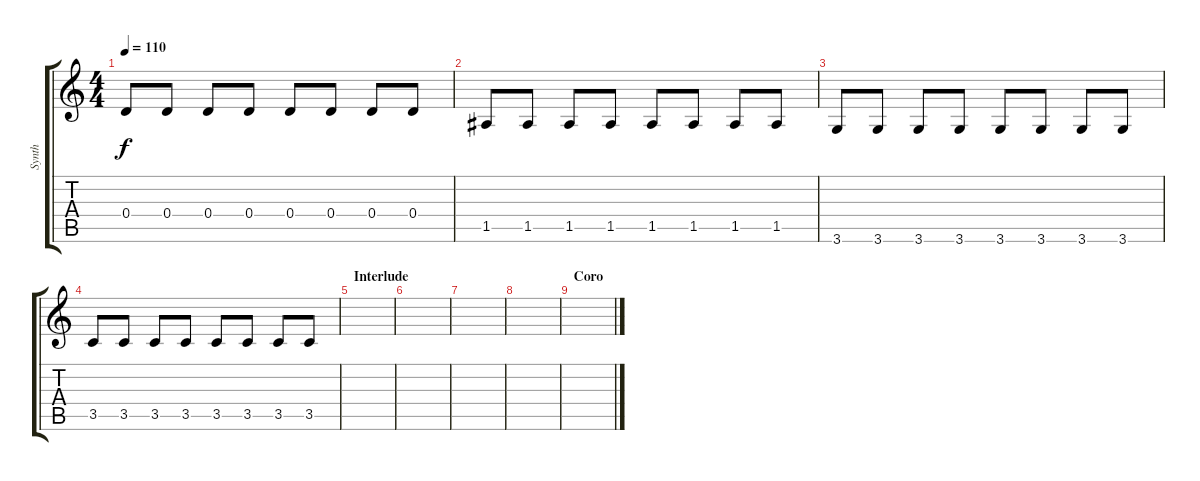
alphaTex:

\track ("Synth" "Synth") {instrument synthbass1}
\staff {score tabs}
\tuning (E4 B3 G3 D3 A2 E2) {hide}
\ts (4 4)
\tempo 110
\clef g2
\ks c
0.4.8{dy f} 0.4.8 0.4.8 0.4.8 0.4.8 0.4.8 0.4.8 0.4.8 |
1.5.8 1.5.8 1.5.8 1.5.8 1.5.8 1.5.8 1.5.8 1.5.8 |
3.6.8 3.6.8 3.6.8 3.6.8 3.6.8 3.6.8 3.6.8 3.6.8 |
3.5.8 3.5.8 3.5.8 3.5.8 3.5.8 3.5.8 3.5.8 3.5.8 |
\section ("" "Interlude")
|
|
|
|
\section ("" "Coro")
